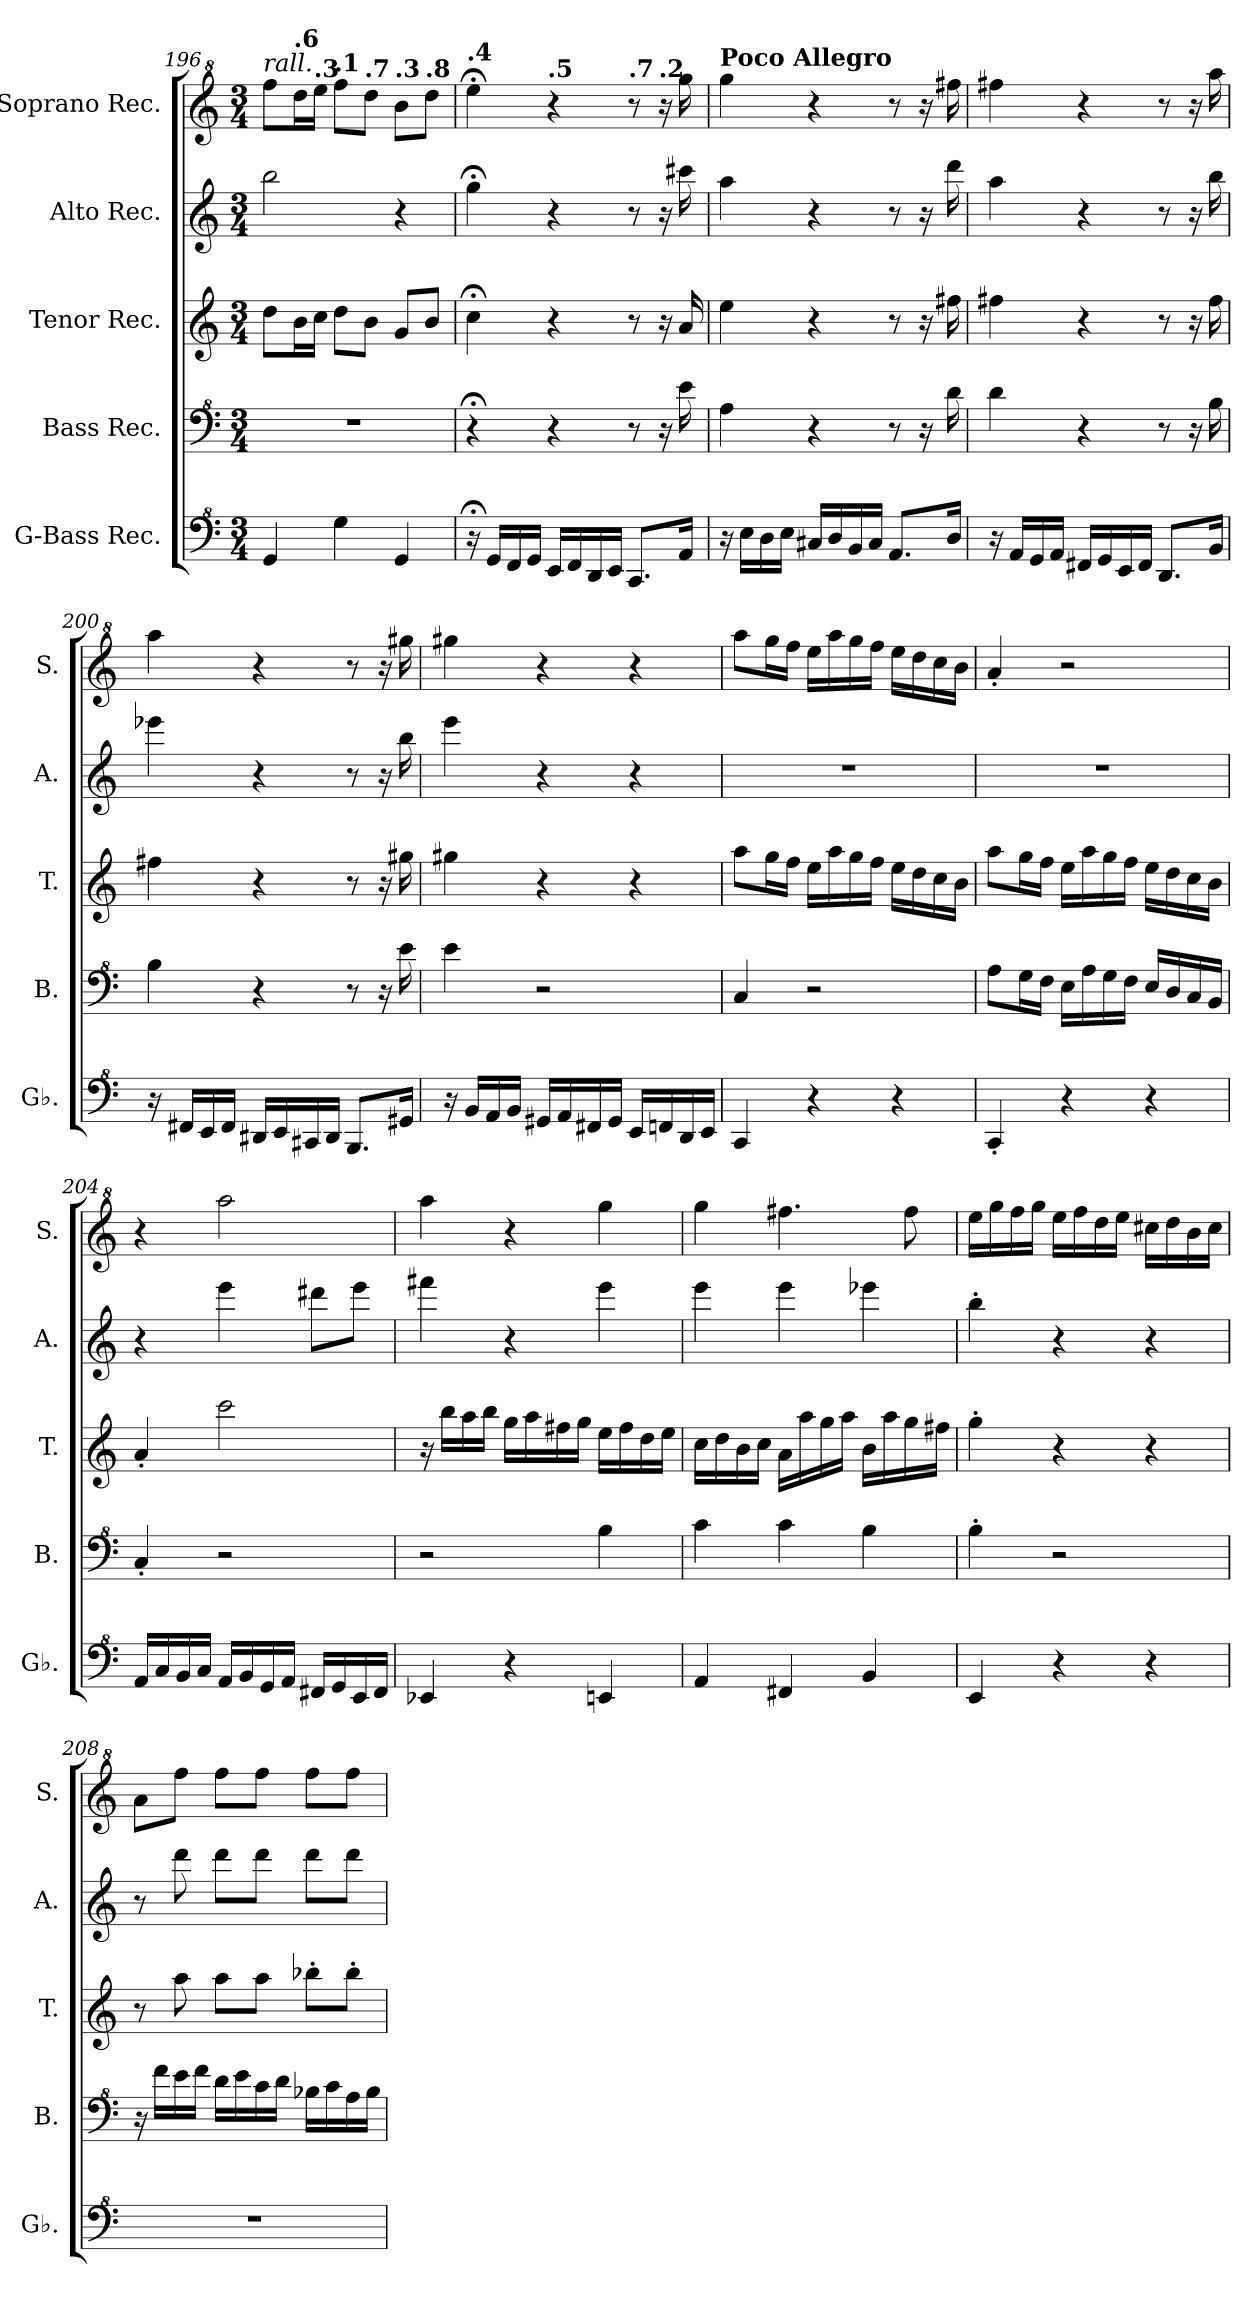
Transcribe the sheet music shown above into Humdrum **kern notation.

**kern	**kern	**kern	**kern	**kern
*part5	*part4	*part3	*part2	*part1
*staff5	*staff4	*staff3	*staff2	*staff1
*I"G-Bass Rec.	*I"Bass Rec.	*I"Tenor Rec.	*I"Alto Rec.	*I"Soprano Rec.
*I'Gb.	*I'B.	*I'T.	*I'A.	*I'S.
*clefF^4	*clefF^4	*clefG2	*clefG2	*clefG^2
*k[]	*k[]	*k[]	*k[]	*k[]
*M3/4	*M3/4	*M3/4	*M3/4	*M3/4
=196	=196	=196	=196	=196
!	!	!	!	!LO:TX:a:i:t=rall.
4G/	2.r	8dd\L	2bb\	8fff\L
*	*	*	*	*MM121
!	!	!	!	!LO:TX:a:B:t=.6
.	.	16b\L	.	16ddd\L
*	*	*	*	*MM120
!	!	!	!	!LO:TX:a:B:t=.3
.	.	16cc\JJ	.	16eee\JJ
*	*	*	*	*MM119
!	!	!	!	!LO:TX:a:B:t=.1
4g\	.	8dd\L	.	8fff\L
*	*	*	*	*MM116
!	!	!	!	!LO:TX:a:B:t=.7
.	.	8b\J	.	8ddd\J
*	*	*	*	*MM114
!	!	!	!	!LO:TX:a:B:t=.3
4G/	.	8g/L	4r	8bb\L
*	*	*	*	*MM111
!	!	!	!	!LO:TX:a:B:t=.8
.	.	8b/J	.	8ddd\J
!!LO:LB:g=z
=197	=197	=197	=197	=197
*	*	*	*	*MM109
!	!	!	!	!LO:TX:a:B:t=.4
16r;<	4r;<	4cc;<\	4gg;<\	4eee;<\
16G/LL	.	.	.	.
16F/	.	.	.	.
16G/JJ	.	.	.	.
*	*	*	*	*MM104
!	!	!	!	!LO:TX:a:B:t=.5
16E/LL	4r	4r	4r	4r
16F/	.	.	.	.
16D/	.	.	.	.
16E/JJ	.	.	.	.
*	*	*	*	*MM99
!	!	!	!	!LO:TX:a:B:t=.7
8.C/L	8r	8r	8r	8r
*	*	*	*	*MM97
!	!	!	!	!LO:TX:a:B:t=.2
.	16r	16r	16r	16r
16A/Jk	16ee\	16a/	16ccc#X\	16ggg\
=198	=198	=198	=198	=198
*	*	*	*	*MM96
!	!	!	!	!LO:TX:a:B:t=Poco Allegro
16r	4a\	4ee\	4aa\	4ggg\
16e\LL	.	.	.	.
16d\	.	.	.	.
16e\JJ	.	.	.	.
16c#X/LL	4r	4r	4r	4r
16d/	.	.	.	.
16B/	.	.	.	.
16c#/JJ	.	.	.	.
8.A/L	8r	8r	8r	8r
.	16r	16r	16r	16r
16d/Jk	16dd\	16ff#X\	16ddd\	16fff#X\
=199	=199	=199	=199	=199
16r	4dd\	4ff#X\	4aa\	4fff#X\
16A/LL	.	.	.	.
16G/	.	.	.	.
16A/JJ	.	.	.	.
16F#X/LL	4r	4r	4r	4r
16G/	.	.	.	.
16E/	.	.	.	.
16F#/JJ	.	.	.	.
8.D/L	8r	8r	8r	8r
.	16r	16r	16r	16r
16B/Jk	16b\	16ff#\	16bb\	16aaa\
=200	=200	=200	=200	=200
16r	4b\	4ff#X\	4eee-X\	4aaa\
16F#X/LL	.	.	.	.
16E/	.	.	.	.
16F#/JJ	.	.	.	.
16D#X/LL	4r	4r	4r	4r
16E/	.	.	.	.
16C#X/	.	.	.	.
16D#/JJ	.	.	.	.
8.BB/L	8r	8r	8r	8r
.	16r	16r	16r	16r
16G#X/Jk	16ee\	16gg#X\	16bb\	16ggg#X\
=201	=201	=201	=201	=201
16r	4ee\	4gg#X\	4eee\	4ggg#X\
16B/LL	.	.	.	.
16A/	.	.	.	.
16B/JJ	.	.	.	.
16G#X/LL	2r	4r	4r	4r
16A/	.	.	.	.
16F#X/	.	.	.	.
16G#/JJ	.	.	.	.
16E/LL	.	4r	4r	4r
16Fn/	.	.	.	.
16D/	.	.	.	.
16E/JJ	.	.	.	.
!!LO:LB:g=z
=202	=202	=202	=202	=202
4C/	4c/	8aa\L	2.r	8aaa\L
.	.	16gg\L	.	16ggg\L
.	.	16ff\JJ	.	16fff\JJ
4r	2r	16ee\LL	.	16eee\LL
.	.	16aa\	.	16aaa\
.	.	16gg\	.	16ggg\
.	.	16ff\JJ	.	16fff\JJ
4r	.	16ee\LL	.	16eee\LL
.	.	16dd\	.	16ddd\
.	.	16cc\	.	16ccc\
.	.	16b\JJ	.	16bb\JJ
=203	=203	=203	=203	=203
4C'/	8a\L	8aa\L	2.r	4aa'/
.	16g\L	16gg\L	.	.
.	16f\JJ	16ff\JJ	.	.
4r	16e\LL	16ee\LL	.	2r
.	16a\	16aa\	.	.
.	16g\	16gg\	.	.
.	16f\JJ	16ff\JJ	.	.
4r	16e/LL	16ee\LL	.	.
.	16d/	16dd\	.	.
.	16c/	16cc\	.	.
.	16B/JJ	16b\JJ	.	.
=204	=204	=204	=204	=204
16A/LL	4c'/	4a'/	4r	4r
16c/	.	.	.	.
16B/	.	.	.	.
16c/JJ	.	.	.	.
16A/LL	2r	2ccc\	4eee\	2aaa\
16B/	.	.	.	.
16G/	.	.	.	.
16A/JJ	.	.	.	.
16F#X/LL	.	.	8ddd#X\L	.
16G/	.	.	.	.
16E/	.	.	8eee\J	.
16F#/JJ	.	.	.	.
=205	=205	=205	=205	=205
4E-X/	2r	16r	4fff#X\	4aaa\
.	.	16bb\LL	.	.
.	.	16aa\	.	.
.	.	16bb\JJ	.	.
4r	.	16gg\LL	4r	4r
.	.	16aa\	.	.
.	.	16ff#X\	.	.
.	.	16gg\JJ	.	.
4En/	4b\	16ee\LL	4eee\	4ggg\
.	.	16ff#\	.	.
.	.	16dd\	.	.
.	.	16ee\JJ	.	.
=206	=206	=206	=206	=206
4A/	4cc\	16cc\LL	4eee\	4ggg\
.	.	16dd\	.	.
.	.	16b\	.	.
.	.	16cc\JJ	.	.
4F#X/	4cc\	16a\LL	4eee\	4.fff#X\
.	.	16aa\	.	.
.	.	16gg\	.	.
.	.	16aa\JJ	.	.
4B/	4b\	16b\LL	4eee-X\	.
.	.	16aa\	.	.
.	.	16gg\	.	8fff#\
.	.	16ff#X\JJ	.	.
=207	=207	=207	=207	=207
4E/	4b'\	4gg'\	4bb'\	16eee\LL
.	.	.	.	16ggg\
.	.	.	.	16fff\
.	.	.	.	16ggg\JJ
4r	2r	4r	4r	16eee\LL
.	.	.	.	16fff\
.	.	.	.	16ddd\
.	.	.	.	16eee\JJ
4r	.	4r	4r	16ccc#X\LL
.	.	.	.	16ddd\
.	.	.	.	16bb\
.	.	.	.	16ccc#\JJ
!!LO:LB:g=z
=208	=208	=208	=208	=208
2.r	16r	8r	8r	8aa\L
.	16ff\LL	.	.	.
.	16ee\	8aa\	8ddd\	8fff\J
.	16ff\JJ	.	.	.
.	16dd\LL	8aa\L	8ddd\L	8fff\L
.	16ee\	.	.	.
.	16cc\	8aa\J	8ddd\J	8fff\J
.	16dd\JJ	.	.	.
.	16b-X\LL	8bb-X'\L	8ddd\L	8fff\L
.	16cc\	.	.	.
.	16a\	8bb-'\J	8ddd\J	8fff\J
.	16b-\JJ	.	.	.
=	=	=	=	=
*-	*-	*-	*-	*-
